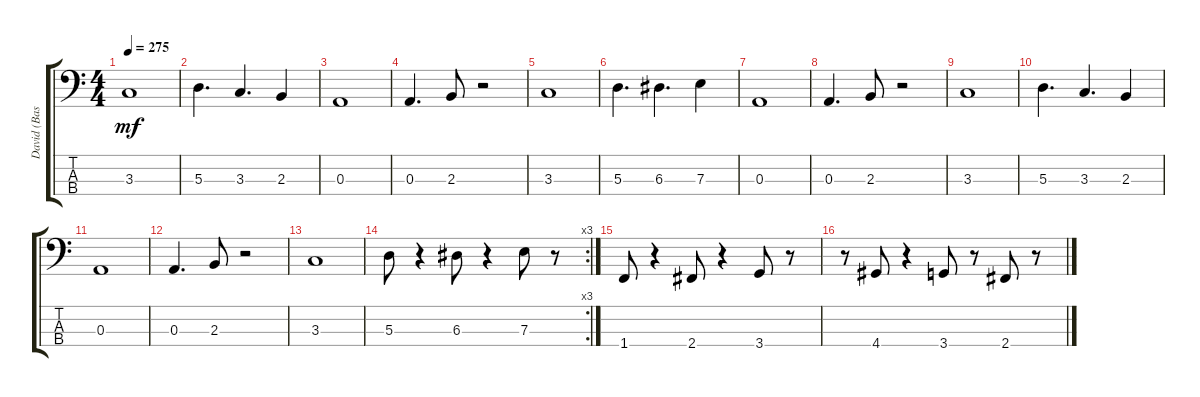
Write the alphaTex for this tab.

\track ("David (Bass)" "David (Bas") {instrument electricbassfinger}
\staff {score tabs}
\tuning (G2 D2 A1 E1) {hide}
\ts (4 4)
\tempo 275
\clef f4
\ks c
3.3.1{dy mf} |
5.3.4{d} 3.3.4{d} 2.3.4 |
0.3.1 |
0.3.4{d} 2.3.8 r.2 |
3.3.1 |
5.3.4{d} 6.3.4{d} 7.3.4 |
0.3.1 |
0.3.4{d} 2.3.8 r.2 |
3.3.1 |
5.3.4{d} 3.3.4{d} 2.3.4 |
0.3.1 |
0.3.4{d} 2.3.8 r.2 |
3.3.1 |
\rc 3
5.3.8 r.4 6.3.8 r.4 7.3.8 r.8 |
1.4.8 r.4 2.4.8 r.4 3.4.8 r.8 |
r.8 4.4.8 r.4 3.4.8 r.8 2.4.8 r.8
